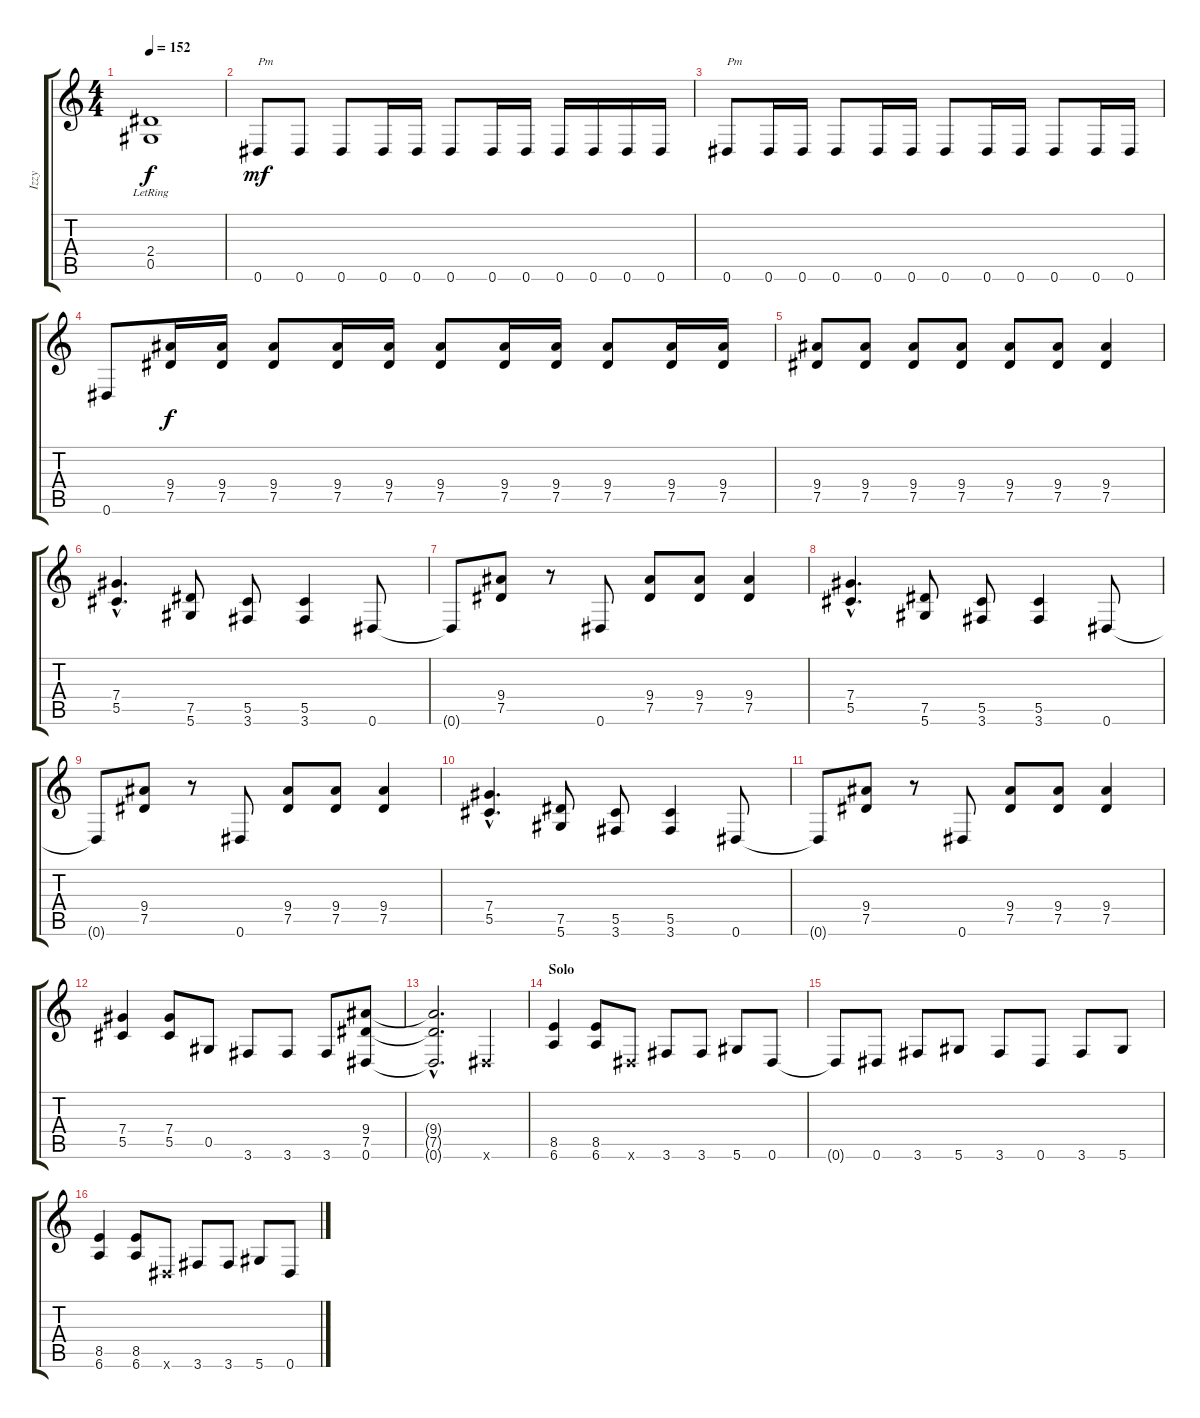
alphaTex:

\track ("Izzy" "Izzy") {instrument distortionguitar}
\staff {score tabs}
\tuning (Eb4 Bb3 Gb3 Db3 Ab2 Eb2) {hide}
\ts (4 4)
\tempo 152
\clef g2
\ks c
(2.4 0.5{lr}).1{dy f} |
0.6.8{txt "Pm" dy mf instrument distortionguitar} 0.6.8 0.6.8 0.6.16 0.6.16 0.6.8 0.6.16 0.6.16 0.6.16 0.6.16 0.6.16 0.6.16 |
0.6.8{txt "Pm"} 0.6.16 0.6.16 0.6.8 0.6.16 0.6.16 0.6.8 0.6.16 0.6.16 0.6.8 0.6.16 0.6.16 |
0.6.8 (9.4 7.5).16{dy f} (9.4 7.5).16 (9.4 7.5).8 (9.4 7.5).16 (9.4 7.5).16 (9.4 7.5).8 (9.4 7.5).16 (9.4 7.5).16 (9.4 7.5).8 (9.4 7.5).16 (9.4 7.5).16 |
(9.4 7.5).8 (9.4 7.5).8 (9.4 7.5).8 (9.4 7.5).8 (9.4 7.5).8 (9.4 7.5).8 (9.4 7.5).4 |
(7.4{hac} 5.5{hac}).4{d} (7.5 5.6).8 (5.5 3.6).8 (5.5 3.6).4 0.6.8 |
0.6{t}.8 (9.4 7.5).8 r.8 0.6.8 (9.4 7.5).8 (9.4 7.5).8 (9.4 7.5).4 |
(7.4{hac} 5.5{hac}).4{d} (7.5 5.6).8 (5.5 3.6).8 (5.5 3.6).4 0.6.8 |
0.6{t}.8 (9.4 7.5).8 r.8 0.6.8 (9.4 7.5).8 (9.4 7.5).8 (9.4 7.5).4 |
(7.4{hac} 5.5{hac}).4{d} (7.5 5.6).8 (5.5 3.6).8 (5.5 3.6).4 0.6.8 |
0.6{t}.8 (9.4 7.5).8 r.8 0.6.8 (9.4 7.5).8 (9.4 7.5).8 (9.4 7.5).4 |
(7.4 5.5).4 (7.4 5.5).8 0.5.8 3.6.8 3.6.8 3.6.8 (9.4 7.5 0.6).8 |
(9.4{hac t} 7.5{hac t} 0.6{hac t}).2{d} 0.6{x}.4 |
\section ("" "Solo")
(8.5 6.6).4 (8.5 6.6).8 0.6{x}.8 3.6.8 3.6.8 5.6.8 0.6.8 |
0.6{t}.8 0.6.8 3.6.8 5.6.8 3.6.8 0.6.8 3.6.8 5.6.8 |
(8.5 6.6).4 (8.5 6.6).8 0.6{x}.8 3.6.8 3.6.8 5.6.8 0.6.8
